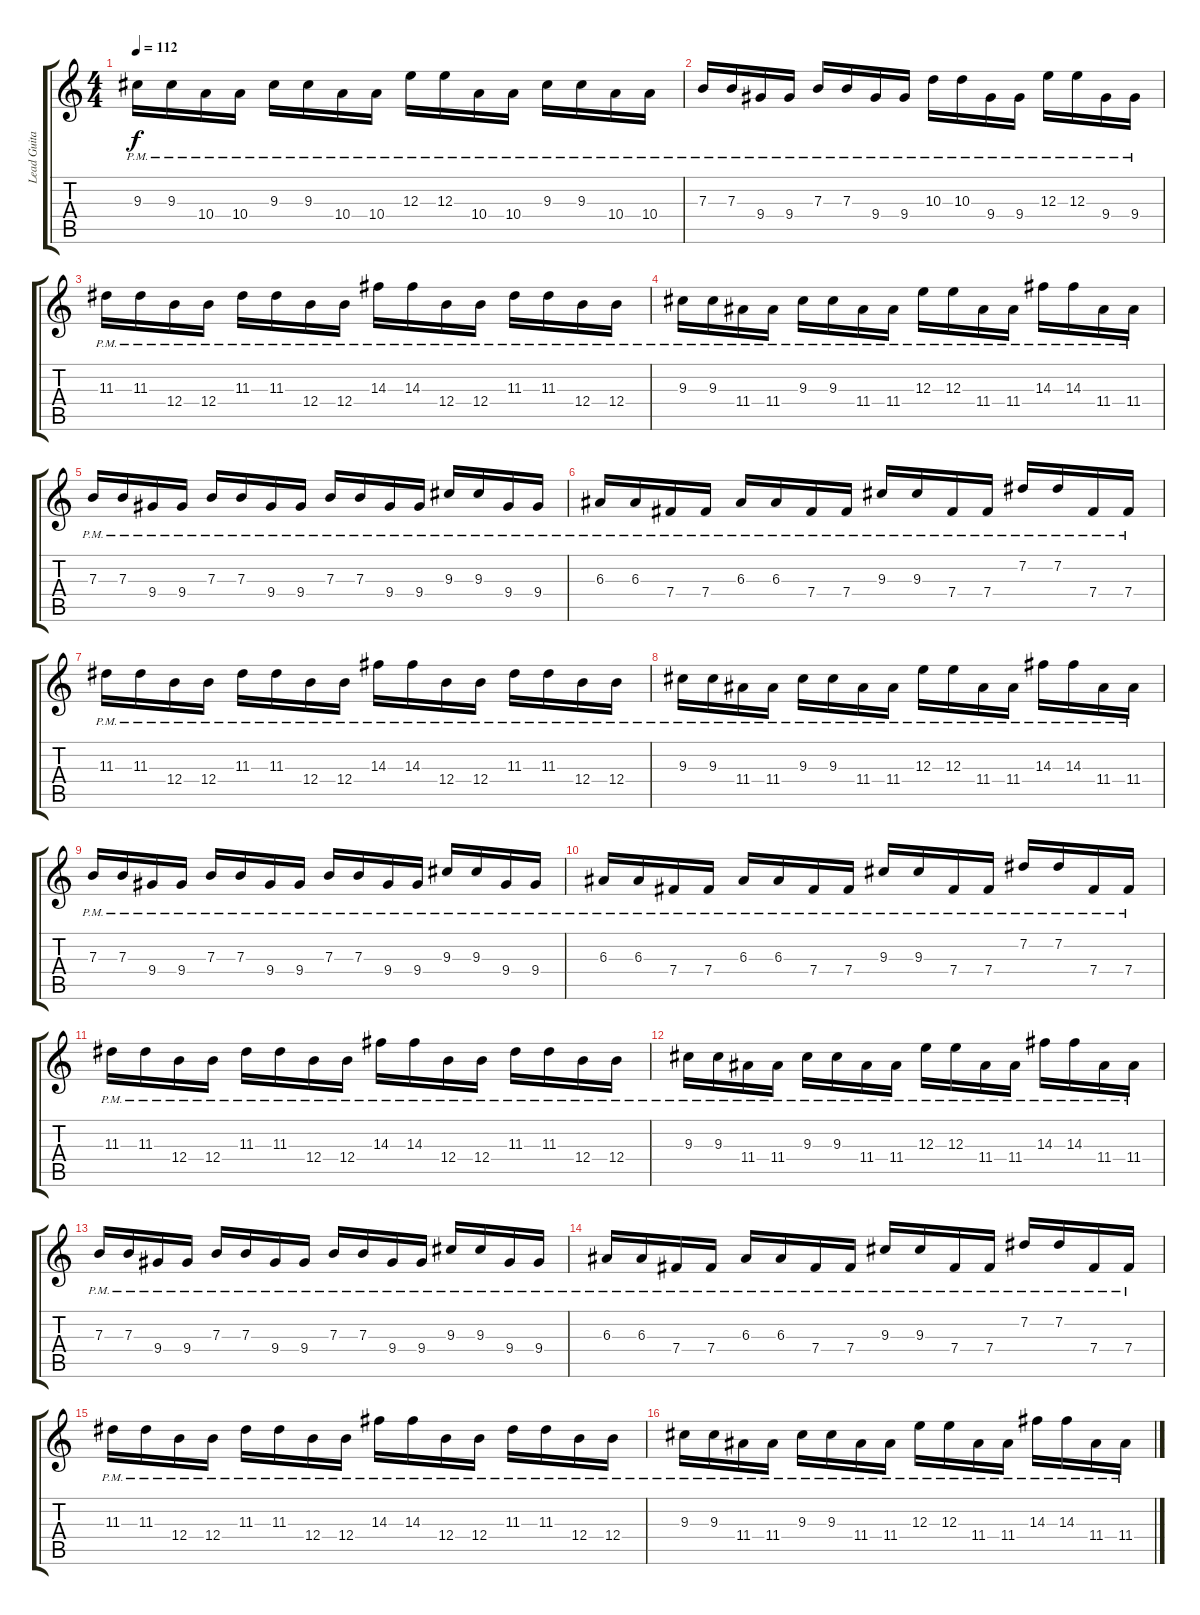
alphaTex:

\track ("Lead Guitar 1" "Lead Guita") {instrument distortionguitar}
\staff {score tabs}
\tuning (Db4 Ab3 E3 B2 Gb2 B1) {hide}
\ts (4 4)
\tempo 112
\clef g2
\ks c
9.3{pm}.16{dy f} 9.3{pm}.16 10.4{pm}.16 10.4{pm}.16 9.3{pm}.16 9.3{pm}.16 10.4{pm}.16 10.4{pm}.16 12.3{pm}.16 12.3{pm}.16 10.4{pm}.16 10.4{pm}.16 9.3{pm}.16 9.3{pm}.16 10.4{pm}.16 10.4{pm}.16 |
7.3{pm}.16 7.3{pm}.16 9.4{pm}.16 9.4{pm}.16 7.3{pm}.16 7.3{pm}.16 9.4{pm}.16 9.4{pm}.16 10.3{pm}.16 10.3{pm}.16 9.4{pm}.16 9.4{pm}.16 12.3{pm}.16 12.3{pm}.16 9.4{pm}.16 9.4{pm}.16 |
11.3{pm}.16 11.3{pm}.16 12.4{pm}.16 12.4{pm}.16 11.3{pm}.16 11.3{pm}.16 12.4{pm}.16 12.4{pm}.16 14.3{pm}.16 14.3{pm}.16 12.4{pm}.16 12.4{pm}.16 11.3{pm}.16 11.3{pm}.16 12.4{pm}.16 12.4{pm}.16 |
9.3{pm}.16 9.3{pm}.16 11.4{pm}.16 11.4{pm}.16 9.3{pm}.16 9.3{pm}.16 11.4{pm}.16 11.4{pm}.16 12.3{pm}.16 12.3{pm}.16 11.4{pm}.16 11.4{pm}.16 14.3{pm}.16 14.3{pm}.16 11.4{pm}.16 11.4{pm}.16 |
7.3{pm}.16 7.3{pm}.16 9.4{pm}.16 9.4{pm}.16 7.3{pm}.16 7.3{pm}.16 9.4{pm}.16 9.4{pm}.16 7.3{pm}.16 7.3{pm}.16 9.4{pm}.16 9.4{pm}.16 9.3{pm}.16 9.3{pm}.16 9.4{pm}.16 9.4{pm}.16 |
6.3{pm}.16 6.3{pm}.16 7.4{pm}.16 7.4{pm}.16 6.3{pm}.16 6.3{pm}.16 7.4{pm}.16 7.4{pm}.16 9.3{pm}.16 9.3{pm}.16 7.4{pm}.16 7.4{pm}.16 7.2{pm}.16 7.2{pm}.16 7.4{pm}.16 7.4{pm}.16 |
11.3{pm}.16 11.3{pm}.16 12.4{pm}.16 12.4{pm}.16 11.3{pm}.16 11.3{pm}.16 12.4{pm}.16 12.4{pm}.16 14.3{pm}.16 14.3{pm}.16 12.4{pm}.16 12.4{pm}.16 11.3{pm}.16 11.3{pm}.16 12.4{pm}.16 12.4{pm}.16 |
9.3{pm}.16 9.3{pm}.16 11.4{pm}.16 11.4{pm}.16 9.3{pm}.16 9.3{pm}.16 11.4{pm}.16 11.4{pm}.16 12.3{pm}.16 12.3{pm}.16 11.4{pm}.16 11.4{pm}.16 14.3{pm}.16 14.3{pm}.16 11.4{pm}.16 11.4{pm}.16 |
7.3{pm}.16 7.3{pm}.16 9.4{pm}.16 9.4{pm}.16 7.3{pm}.16 7.3{pm}.16 9.4{pm}.16 9.4{pm}.16 7.3{pm}.16 7.3{pm}.16 9.4{pm}.16 9.4{pm}.16 9.3{pm}.16 9.3{pm}.16 9.4{pm}.16 9.4{pm}.16 |
6.3{pm}.16 6.3{pm}.16 7.4{pm}.16 7.4{pm}.16 6.3{pm}.16 6.3{pm}.16 7.4{pm}.16 7.4{pm}.16 9.3{pm}.16 9.3{pm}.16 7.4{pm}.16 7.4{pm}.16 7.2{pm}.16 7.2{pm}.16 7.4{pm}.16 7.4{pm}.16 |
11.3{pm}.16 11.3{pm}.16 12.4{pm}.16 12.4{pm}.16 11.3{pm}.16 11.3{pm}.16 12.4{pm}.16 12.4{pm}.16 14.3{pm}.16 14.3{pm}.16 12.4{pm}.16 12.4{pm}.16 11.3{pm}.16 11.3{pm}.16 12.4{pm}.16 12.4{pm}.16 |
9.3{pm}.16 9.3{pm}.16 11.4{pm}.16 11.4{pm}.16 9.3{pm}.16 9.3{pm}.16 11.4{pm}.16 11.4{pm}.16 12.3{pm}.16 12.3{pm}.16 11.4{pm}.16 11.4{pm}.16 14.3{pm}.16 14.3{pm}.16 11.4{pm}.16 11.4{pm}.16 |
7.3{pm}.16 7.3{pm}.16 9.4{pm}.16 9.4{pm}.16 7.3{pm}.16 7.3{pm}.16 9.4{pm}.16 9.4{pm}.16 7.3{pm}.16 7.3{pm}.16 9.4{pm}.16 9.4{pm}.16 9.3{pm}.16 9.3{pm}.16 9.4{pm}.16 9.4{pm}.16 |
6.3{pm}.16 6.3{pm}.16 7.4{pm}.16 7.4{pm}.16 6.3{pm}.16 6.3{pm}.16 7.4{pm}.16 7.4{pm}.16 9.3{pm}.16 9.3{pm}.16 7.4{pm}.16 7.4{pm}.16 7.2{pm}.16 7.2{pm}.16 7.4{pm}.16 7.4{pm}.16 |
11.3{pm}.16 11.3{pm}.16 12.4{pm}.16 12.4{pm}.16 11.3{pm}.16 11.3{pm}.16 12.4{pm}.16 12.4{pm}.16 14.3{pm}.16 14.3{pm}.16 12.4{pm}.16 12.4{pm}.16 11.3{pm}.16 11.3{pm}.16 12.4{pm}.16 12.4{pm}.16 |
9.3{pm}.16 9.3{pm}.16 11.4{pm}.16 11.4{pm}.16 9.3{pm}.16 9.3{pm}.16 11.4{pm}.16 11.4{pm}.16 12.3{pm}.16 12.3{pm}.16 11.4{pm}.16 11.4{pm}.16 14.3{pm}.16 14.3{pm}.16 11.4{pm}.16 11.4{pm}.16
